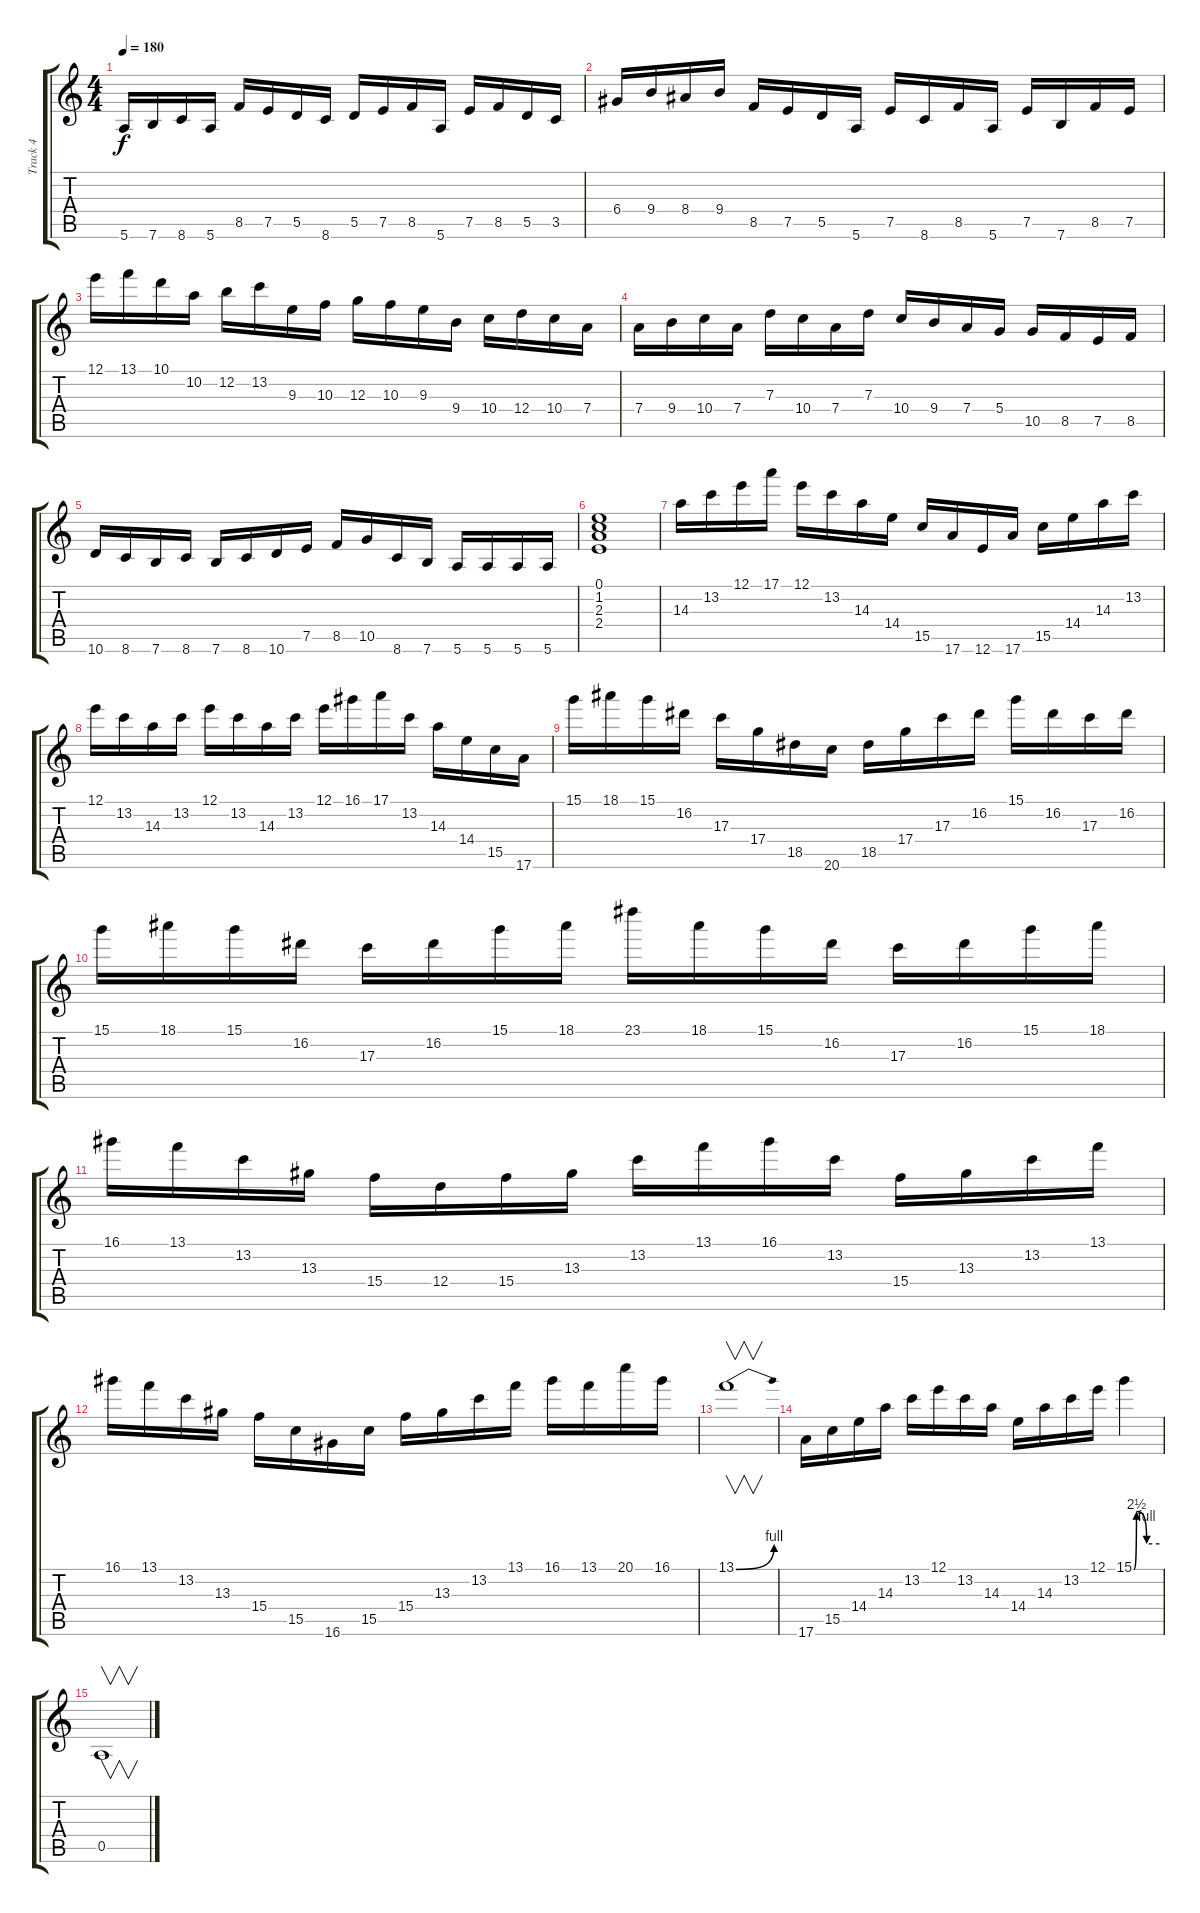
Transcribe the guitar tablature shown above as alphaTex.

\track ("Track 4" "Track 4") {instrument overdrivenguitar}
\staff {score tabs}
\tuning (E4 B3 G3 D3 A2 E2) {hide}
\ts (4 4)
\tempo 180
\clef g2
\ks c
5.6.16{dy f instrument overdrivenguitar} 7.6.16 8.6.16 5.6.16 8.5.16 7.5.16 5.5.16 8.6.16 5.5.16 7.5.16 8.5.16 5.6.16 7.5.16 8.5.16 5.5.16 3.5.16 |
6.4.16 9.4.16 8.4.16 9.4.16 8.5.16 7.5.16 5.5.16 5.6.16 7.5.16 8.6.16 8.5.16 5.6.16 7.5.16 7.6.16 8.5.16 7.5.16 |
12.1.16 13.1.16 10.1.16 10.2.16 12.2.16 13.2.16 9.3.16 10.3.16 12.3.16 10.3.16 9.3.16 9.4.16 10.4.16 12.4.16 10.4.16 7.4.16 |
7.4.16 9.4.16 10.4.16 7.4.16 7.3.16 10.4.16 7.4.16 7.3.16 10.4.16 9.4.16 7.4.16 5.4.16 10.5.16 8.5.16 7.5.16 8.5.16 |
10.6.16 8.6.16 7.6.16 8.6.16 7.6.16 8.6.16 10.6.16 7.5.16 8.5.16 10.5.16 8.6.16 7.6.16 5.6.16 5.6.16 5.6.16 5.6.16 |
(0.1 1.2 2.3 2.4).1 |
14.3.16 13.2.16 12.1.16 17.1.16 12.1.16 13.2.16 14.3.16 14.4.16 15.5.16 17.6.16 12.6.16 17.6.16 15.5.16 14.4.16 14.3.16 13.2.16 |
12.1.16 13.2.16 14.3.16 13.2.16 12.1.16 13.2.16 14.3.16 13.2.16 12.1.16 16.1.16 17.1.16 13.2.16 14.3.16 14.4.16 15.5.16 17.6.16 |
15.1.16 18.1.16 15.1.16 16.2.16 17.3.16 17.4.16 18.5.16 20.6.16 18.5.16 17.4.16 17.3.16 16.2.16 15.1.16 16.2.16 17.3.16 16.2.16 |
15.1.16 18.1.16 15.1.16 16.2.16 17.3.16 16.2.16 15.1.16 18.1.16 23.1.16 18.1.16 15.1.16 16.2.16 17.3.16 16.2.16 15.1.16 18.1.16 |
16.1.16 13.1.16 13.2.16 13.3.16 15.4.16 12.4.16 15.4.16 13.3.16 13.2.16 13.1.16 16.1.16 13.2.16 15.4.16 13.3.16 13.2.16 13.1.16 |
16.1.16 13.1.16 13.2.16 13.3.16 15.4.16 15.5.16 16.6.16 15.5.16 15.4.16 13.3.16 13.2.16 13.1.16 16.1.16 13.1.16 20.1.16 16.1.16 |
13.1{be (bend 0 0 60 4)}.1{v} |
17.6.16 15.5.16 14.4.16 14.3.16 13.2.16 12.1.16 13.2.16 14.3.16 14.4.16 14.3.16 13.2.16 12.1.16 15.1{be (custom 0 0 6 10 30 4 60 4)}.4 |
0.5.1{v}
